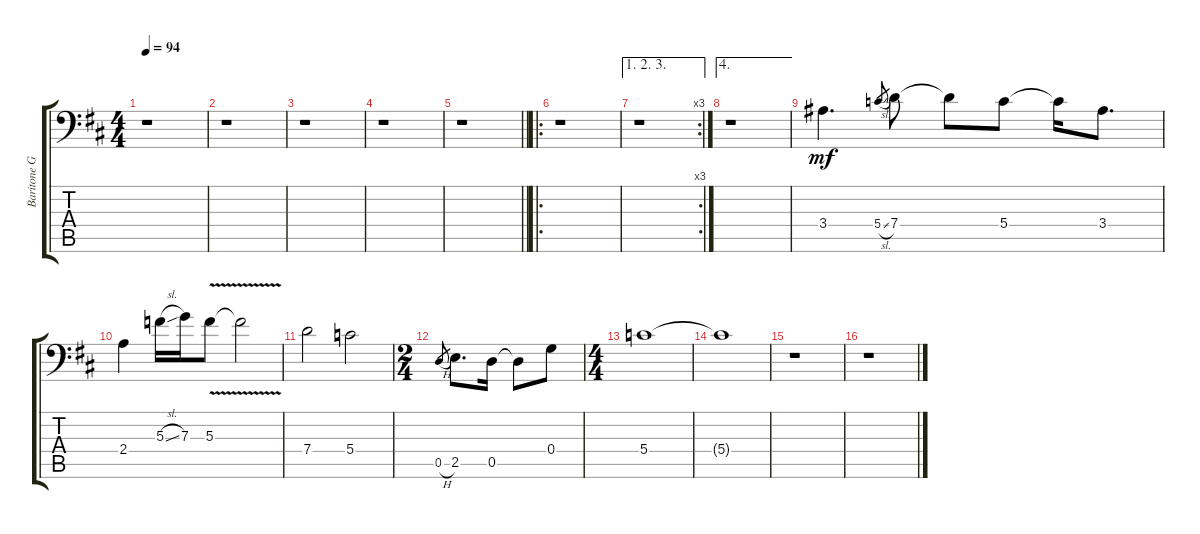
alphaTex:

\track ("Baritone Gtr." "Baritone G") {instrument electricguitarclean}
\staff {score tabs}
\tuning (A3 F3 C3 G2 D2 A1) {hide}
\ts (4 4)
\tempo 94
\clef f4
\ks d
r.1{dy mf} |
r.1 |
r.1 |
r.1 |
\barLineRight lightlight
r.1 |
\ro
r.1 |
\ae (1 2 3)
\rc 3
r.1 |
\ae 4
r.1 |
3.4.4{d} 5.4{sl}.8{gr} 7.4.8 7.4{t}.8 5.4.8 5.4{t}.16 3.4.8{d} |
2.4.4 5.3{sl}.16 7.3.16 5.3{v}.8 5.3{v t}.2 |
7.4.2 5.4.2 |
\ts (2 4)
0.5{h}.8{gr} 2.5.8{d} 0.5.16 0.5{t}.8 0.4.8 |
\ts (4 4)
5.4.1 |
5.4{t}.1 |
r.1 |
r.1
